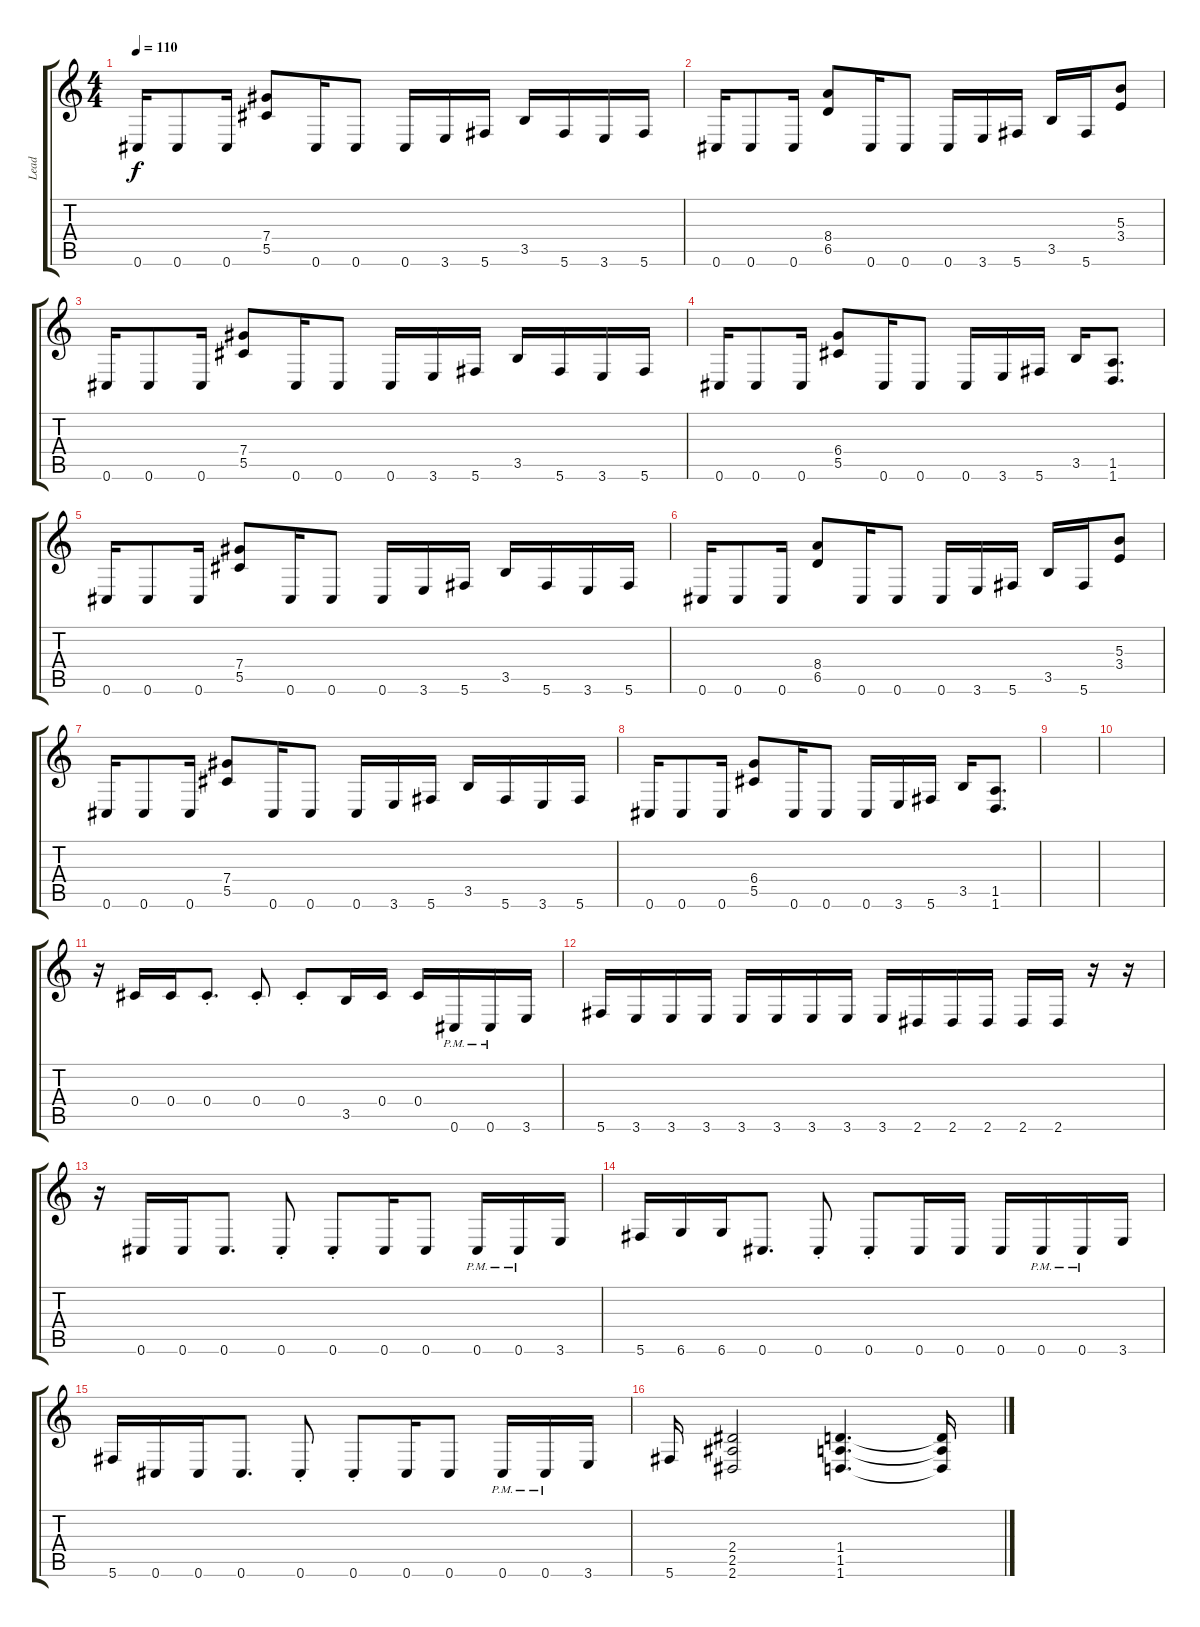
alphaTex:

\track ("Lead" "Lead") {instrument distortionguitar}
\staff {score tabs}
\tuning (Eb4 Bb3 Gb3 Db3 Ab2 Db2) {hide}
\ts (4 4)
\tempo 110
\clef g2
\ks c
0.6.16{dy f} 0.6.8 0.6.16 (7.4 5.5).8 0.6.16 0.6.8 0.6.16 3.6.16 5.6.16 3.5.16 5.6.16 3.6.16 5.6.16 |
0.6.16 0.6.8 0.6.16 (8.4 6.5).8 0.6.16 0.6.8 0.6.16 3.6.16 5.6.16 3.5.16 5.6.16 (5.3 3.4).8 |
0.6.16 0.6.8 0.6.16 (7.4 5.5).8 0.6.16 0.6.8 0.6.16 3.6.16 5.6.16 3.5.16 5.6.16 3.6.16 5.6.16 |
0.6.16 0.6.8 0.6.16 (6.4 5.5).8 0.6.16 0.6.8 0.6.16 3.6.16 5.6.16 3.5.16 (1.5 1.6).8{d} |
0.6.16 0.6.8 0.6.16 (7.4 5.5).8 0.6.16 0.6.8 0.6.16 3.6.16 5.6.16 3.5.16 5.6.16 3.6.16 5.6.16 |
0.6.16 0.6.8 0.6.16 (8.4 6.5).8 0.6.16 0.6.8 0.6.16 3.6.16 5.6.16 3.5.16 5.6.16 (5.3 3.4).8 |
0.6.16 0.6.8 0.6.16 (7.4 5.5).8 0.6.16 0.6.8 0.6.16 3.6.16 5.6.16 3.5.16 5.6.16 3.6.16 5.6.16 |
0.6.16 0.6.8 0.6.16 (6.4 5.5).8 0.6.16 0.6.8 0.6.16 3.6.16 5.6.16 3.5.16 (1.5 1.6).8{d} |
|
|
r.16 0.4.16{balance 16 instrument distortionguitar} 0.4.16 0.4{st}.8{d} 0.4{st}.8 0.4{st}.8 3.5.16 0.4.16 0.4.16 0.6{pm}.16 0.6{pm}.16 3.6.16 |
5.6.16 3.6.16 3.6.16 3.6.16 3.6.16 3.6.16 3.6.16 3.6.16 3.6.16 2.6.16 2.6.16 2.6.16 2.6.16 2.6.16 r.16 r.16 |
r.16{instrument distortionguitar} 0.6.16 0.6.16 0.6.8{d} 0.6{st}.8 0.6{st}.8 0.6.16 0.6.8 0.6{pm}.16 0.6{pm}.16 3.6.16 |
5.6.16 6.6.16 6.6.16 0.6.8{d} 0.6{st}.8 0.6{st}.8 0.6.16 0.6.16 0.6.16 0.6{pm}.16 0.6{pm}.16 3.6.16 |
5.6.16{instrument distortionguitar} 0.6.16 0.6.16 0.6.8{d} 0.6{st}.8 0.6{st}.8 0.6.16 0.6.8 0.6{pm}.16 0.6{pm}.16 3.6.16 |
5.6.16 (2.4 2.5 2.6).2 (1.4 1.5 1.6).4{d} (1.4{t} 1.5{t} 1.6{t}).16
